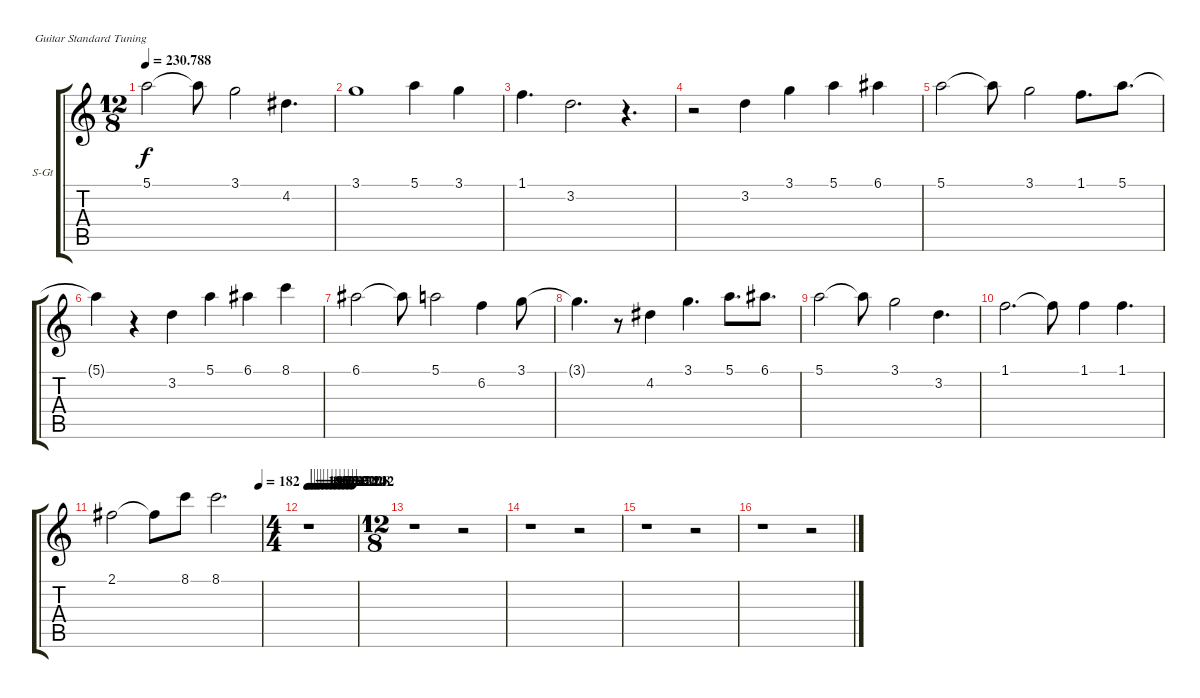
\bracketExtendMode groupsimilarinstruments
\firstSystemTrackNameOrientation horizontal
\otherSystemsTrackNameOrientation horizontal
\track ("Вокал" "S-Gt") {instrument lead6voice}
\staff {score tabs}
\tuning (E4 B3 G3 D3 A2 E2)
\displaytranspose 12
\ts (12 8)
\tempo
230.788
\accidentals auto
\clef g2
\ottava regular
\simile none
\ks c
5.1.2{dy f} 5.1{t}.8 3.1.2 4.2.4{d} |
3.1.1 5.1.4 3.1.4 |
1.1.4{d} 3.2.2{d} r.4{d} |
r.2 3.2.4 3.1.4 5.1.4 6.1.4 |
5.1.2 5.1{t}.8 3.1.2 1.1.8{d} 5.1.8{d} |
5.1{t}.4 r.4 3.2.4 5.1.4 6.1.4 8.1.4 |
6.1.2 6.1{t}.8 5.1.2 6.2.4 3.1.8 |
3.1{t}.4{d} r.8 4.2.4 3.1.4{d} 5.1.8{d} 6.1.8{d} |
5.1.2 5.1{t}.8 3.1.2 3.2.4{d} |
1.1.2{d} 1.1{t}.8 1.1.4 1.1.4{d} |
\tempo (182 0.986111)
2.1.2 2.1{t}.8 8.1.8 8.1.2{d} |
\ts (4 4)
\beaming (8 2 2 2 2)
\tempo 183
\tempo (185 0.0104167)
\tempo (187 0.0729167)
\tempo (191 0.135417)
\tempo (195 0.197917)
\tempo (198 0.260417)
\tempo (201 0.34375)
\tempo (207 0.427083)
\tempo (211 0.510417)
\tempo (214 0.59375)
\tempo (220 0.677083)
\tempo (224 0.760417)
\tempo (228 0.84375)
\tempo (232 0.927083)
r.1 |
\ts (12 8)
\beaming (8 2 2 2 6)
r.1 r.2 |
r.1 r.2 |
r.1 r.2 |
r.1 r.2
